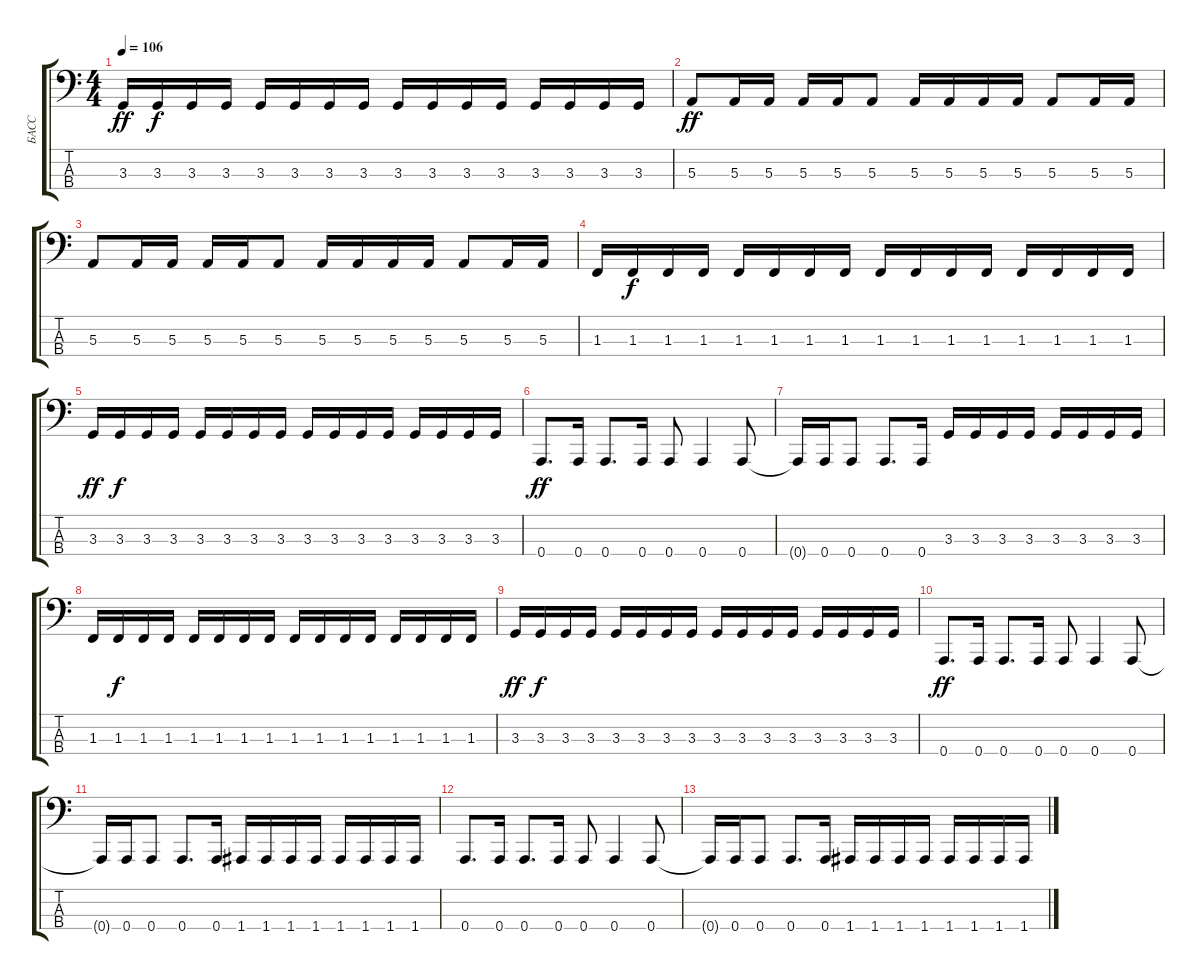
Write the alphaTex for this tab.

\track ("БАСС" "БАСС") {instrument electricbasspick}
\staff {score tabs}
\tuning (D2 A1 E1 A0) {hide}
\ts (4 4)
\tempo 106
\clef f4
\ks c
3.3.16{dy ff} 3.3.16{dy f} 3.3.16 3.3.16 3.3.16 3.3.16 3.3.16 3.3.16 3.3.16 3.3.16 3.3.16 3.3.16 3.3.16 3.3.16 3.3.16 3.3.16 |
5.3.8{dy ff} 5.3.16 5.3.16 5.3.16 5.3.16 5.3.8 5.3.16 5.3.16 5.3.16 5.3.16 5.3.8 5.3.16 5.3.16 |
5.3.8 5.3.16 5.3.16 5.3.16 5.3.16 5.3.8 5.3.16 5.3.16 5.3.16 5.3.16 5.3.8 5.3.16 5.3.16 |
1.3.16 1.3.16{dy f} 1.3.16 1.3.16 1.3.16 1.3.16 1.3.16 1.3.16 1.3.16 1.3.16 1.3.16 1.3.16 1.3.16 1.3.16 1.3.16 1.3.16 |
3.3.16{dy ff} 3.3.16{dy f} 3.3.16 3.3.16 3.3.16 3.3.16 3.3.16 3.3.16 3.3.16 3.3.16 3.3.16 3.3.16 3.3.16 3.3.16 3.3.16 3.3.16 |
0.4.8{d dy ff} 0.4.16 0.4.8{d} 0.4.16 0.4.8 0.4.4 0.4.8 |
0.4{t}.16 0.4.16 0.4.8 0.4.8{d} 0.4.16 3.3.16 3.3.16 3.3.16 3.3.16 3.3.16 3.3.16 3.3.16 3.3.16 |
1.3.16 1.3.16{dy f} 1.3.16 1.3.16 1.3.16 1.3.16 1.3.16 1.3.16 1.3.16 1.3.16 1.3.16 1.3.16 1.3.16 1.3.16 1.3.16 1.3.16 |
3.3.16{dy ff} 3.3.16{dy f} 3.3.16 3.3.16 3.3.16 3.3.16 3.3.16 3.3.16 3.3.16 3.3.16 3.3.16 3.3.16 3.3.16 3.3.16 3.3.16 3.3.16 |
0.4.8{d dy ff} 0.4.16 0.4.8{d} 0.4.16 0.4.8 0.4.4 0.4.8 |
0.4{t}.16 0.4.16 0.4.8 0.4.8{d} 0.4.16 1.4.16 1.4.16 1.4.16 1.4.16 1.4.16 1.4.16 1.4.16 1.4.16 |
0.4.8{d} 0.4.16 0.4.8{d} 0.4.16 0.4.8 0.4.4 0.4.8 |
0.4{t}.16 0.4.16 0.4.8 0.4.8{d} 0.4.16 1.4.16 1.4.16 1.4.16 1.4.16 1.4.16 1.4.16 1.4.16 1.4.16
